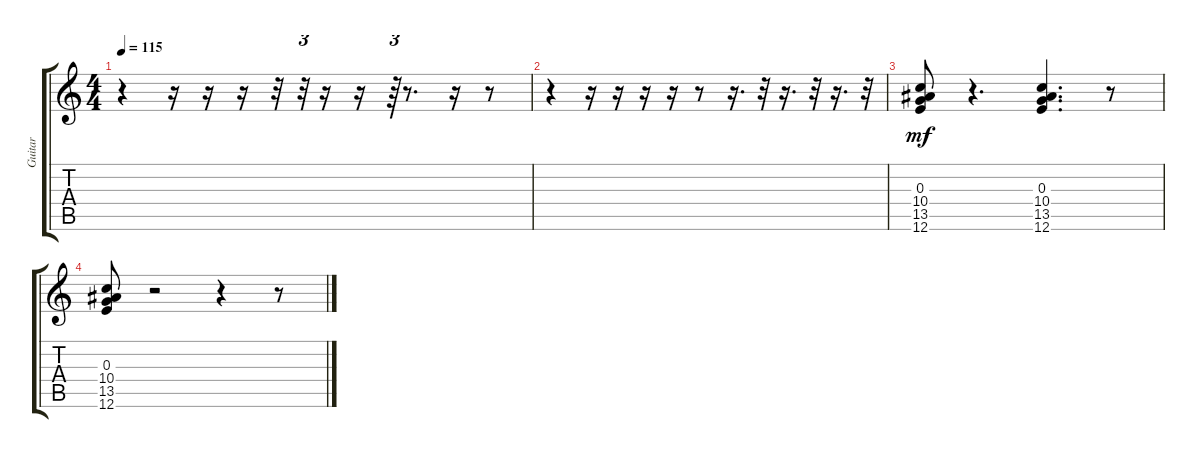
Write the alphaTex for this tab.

\track ("Guitar" "Guitar") {instrument acousticguitarsteel}
\staff {score tabs}
\tuning (E4 B3 G3 D3 A2 E2) {hide}
\ts (4 4)
\tempo 115
\clef g2
\ks c
r.4{dy f} r.16 r.16 r.16 r.32 r.32{tu (3 2)} r.16 r.16 r.64{tu (3 2)} r.8{d} r.16 r.8 |
r.4 r.16 r.16 r.16 r.16 r.8 r.16{d} r.32 r.16{d} r.32 r.16{d} r.32 |
(0.3 10.4 13.5 12.6).8{dy mf} r.4{d} (0.3 10.4 13.5 12.6).4{d} r.8 |
(0.3 10.4 13.5 12.6).8 r.2 r.4 r.8
